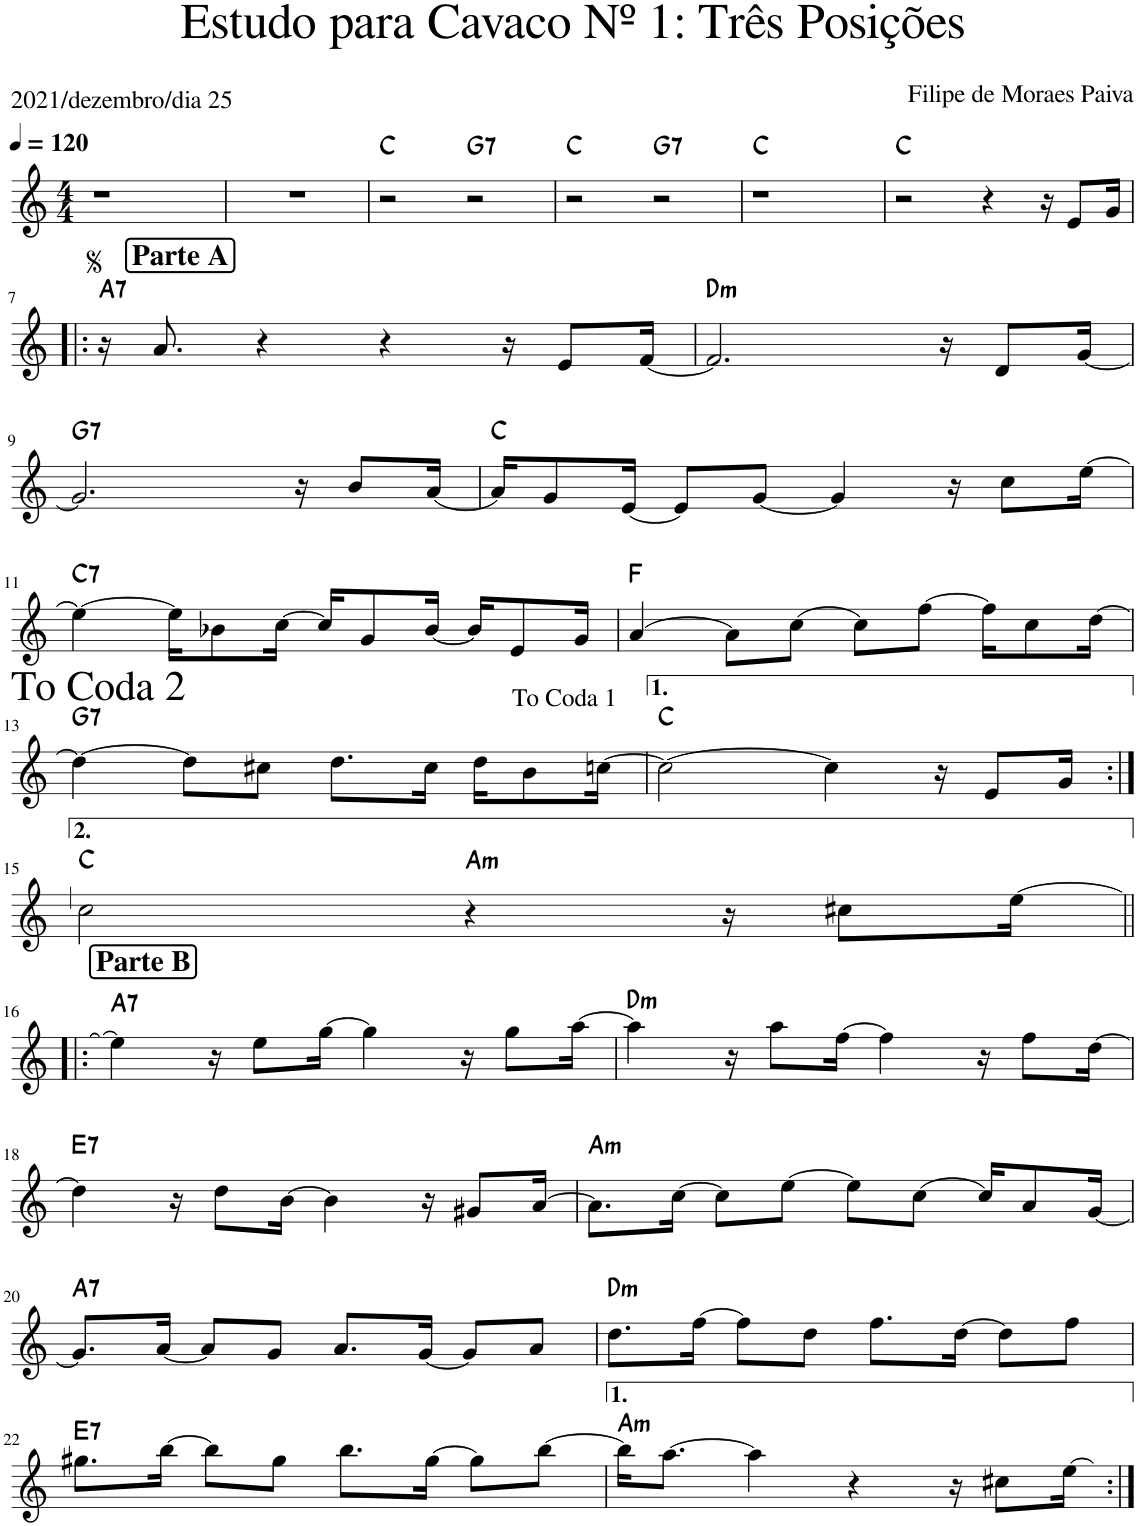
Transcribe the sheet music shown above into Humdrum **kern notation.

**kern	**kern	**dynam	**harte	**kern	**kern	**dynam	**harte	**kern	**harte	**kern	**harte
*part6	*part5	*part5	*part5	*part4	*part3	*part3	*part3	*part2	*part2	*part1	*part1
*staff6	*staff5	*staff5	*	*staff4	*staff3	*staff3	*	*staff2	*	*staff1	*
*I"Piano	*I"Piano	*	*	*I"P G	*I"P M	*	*	*I"PA2	*	*I"P A	*
*I'Pno.	*I'Pno.	*	*	*I'P G	*I'P M	*	*	*I'PA2	*	*I'P A	*
*stria5	*stria5	*	*	*stria5	*stria5	*	*	*stria5	*	*	*
*clefFv4	*clefGv2	*	*	*clefFv4	*clefGv2	*	*	*clefG2	*	*clefG2	*
*	*	*	*	*	*	*	*	*ITrd4c7	*	*	*
*k[]	*k[]	*	*	*k[]	*k[]	*	*	*k[]	*	*k[]	*
*M4/4	*M4/4	*	*	*M4/4	*M4/4	*	*	*M4/4	*	*M4/4	*
*MM120	*MM120	*	*	*MM120	*MM120	*	*	*MM120	*	*MM120	*
=1	=1	=1	=1	=1	=1	=1	=1	=1	=1	=1	=1
1r	1r	.	.	1r	1r	.	.	1r	.	1r	.
=2	=2	=2	=2	=2	=2	=2	=2	=2	=2	=2	=2
1r	1r	.	.	1r	1r	.	.	1r	.	1r	.
=3	=3	=3	=3	=3	=3	=3	=3	=3	=3	=3	=3
!	!	!LO:DY:b	!	!	!	!	!	!	!	!	!
4C	16r	p	C:maj	4C	1r	.	.	2r	C:maj	2r	C:maj
.	8g\ 8cc\ 8ee\L	.	.	.	.	.	.	.	.	.	.
.	[16g\ [16cc\ [16ee\Jk	.	.	.	.	.	.	.	.	.	.
8.CC/L	8g]\ 8cc]\ 8ee]\L	.	.	8.CC/L	.	.	.	.	.	.	.
.	[8g\ [8cc\ [8ee\J	.	.	.	.	.	.	.	.	.	.
16EE/Jk	.	.	.	16EE/Jk	.	.	.	.	.	.	.
!	!	!	!LO:H:kt=7	!	!	!	!	!	!LO:H:kt=7	!	!LO:H:kt=7
4GG	8g]\ 8cc]\ 8ee]\L	.	G:7	4GG	.	.	.	2r	G:7	2r	G:7
.	[8g\ [8b\ [8dd\ [8ff\J	.	.	.	.	.	.	.	.	.	.
8.GGG/L	16g]\ 16b]\ 16dd]\ 16ff]\KL	.	.	8.GGG/L	.	.	.	.	.	.	.
.	8.g\ 8.b\ 8.dd\ 8.ff\J	.	.	.	.	.	.	.	.	.	.
16BBB/Jk	.	.	.	16BBB/Jk	.	.	.	.	.	.	.
=4	=4	=4	=4	=4	=4	=4	=4	=4	=4	=4	=4
!	!	!LO:DY:b	!	!	!	!	!	!	!	!	!
4C	16r	p	C:maj	4C	1r	.	.	2r	C:maj	2r	C:maj
.	8g\ 8cc\ 8ee\L	.	.	.	.	.	.	.	.	.	.
.	[16g\ [16cc\ [16ee\Jk	.	.	.	.	.	.	.	.	.	.
8.CC/L	8g]\ 8cc]\ 8ee]\L	.	.	8.CC/L	.	.	.	.	.	.	.
.	[8g\ [8cc\ [8ee\J	.	.	.	.	.	.	.	.	.	.
16EE/Jk	.	.	.	16EE/Jk	.	.	.	.	.	.	.
!	!	!	!LO:H:kt=7	!	!	!	!	!	!LO:H:kt=7	!	!LO:H:kt=7
4GG	8g]\ 8cc]\ 8ee]\L	.	G:7	4GG	.	.	.	2r	G:7	2r	G:7
.	[8g\ [8b\ [8dd\ [8ff\J	.	.	.	.	.	.	.	.	.	.
8.GGG/L	16g]\ 16b]\ 16dd]\ 16ff]\KL	.	.	8.GGG/L	.	.	.	.	.	.	.
.	8.g\ 8.b\ 8.dd\ 8.ff\J	.	.	.	.	.	.	.	.	.	.
16BBB/Jk	.	.	.	16BBB/Jk	.	.	.	.	.	.	.
=5	=5	=5	=5	=5	=5	=5	=5	=5	=5	=5	=5
!	!	!LO:DY:b	!	!	!	!	!	!	!	!	!
4C	16r	p	C:maj	4C	1r	.	.	1r	C:maj	1r	C:maj
.	8g\ 8cc\ 8ee\L	.	.	.	.	.	.	.	.	.	.
.	[16g\ [16cc\ [16ee\Jk	.	.	.	.	.	.	.	.	.	.
8.CC/L	8g]\ 8cc]\ 8ee]\L	.	.	8.CC/L	.	.	.	.	.	.	.
.	[8g\ [8cc\ [8ee\J	.	.	.	.	.	.	.	.	.	.
16EE/Jk	.	.	.	16EE/Jk	.	.	.	.	.	.	.
4C	8g]\ 8cc]\ 8ee]\L	.	.	4C	.	.	.	.	.	.	.
.	[8g\ [8cc\ [8ee\J	.	.	.	.	.	.	.	.	.	.
8.CC/L	16g]\ 16cc]\ 16ee]\KL	.	.	8.CC/L	.	.	.	.	.	.	.
.	8.g\ 8.cc\ 8.ee\J	.	.	.	.	.	.	.	.	.	.
16EE/Jk	.	.	.	16EE/Jk	.	.	.	.	.	.	.
=6	=6	=6	=6	=6	=6	=6	=6	=6	=6	=6	=6
!	!	!LO:DY:b	!	!	!	!	!	!	!	!	!
4C	16r	p	C:maj	4C	1r	.	.	2r	C:maj	2r	C:maj
.	8g\ 8cc\ 8ee\L	.	.	.	.	.	.	.	.	.	.
.	[16g\ [16cc\ [16ee\Jk	.	.	.	.	.	.	.	.	.	.
8.CC/L	8g]\ 8cc]\ 8ee]\L	.	.	8.CC/L	.	.	.	.	.	.	.
.	[8g\ [8cc\ [8ee\J	.	.	.	.	.	.	.	.	.	.
16EE/Jk	.	.	.	16EE/Jk	.	.	.	.	.	.	.
4C	8g]\ 8cc]\ 8ee]\L	.	.	4C	.	.	.	4r	.	4r	.
.	[8g\ [8cc\ [8ee\J	.	.	.	.	.	.	.	.	.	.
8.CC/L	16g]\ 16cc]\ 16ee]\KL	.	.	8.CC/L	.	.	.	16r	.	16r	.
.	8.g\ 8.cc\ 8.ee\J	.	.	.	.	.	.	8e/L	.	8e/L	.
16EE/Jk	.	.	.	16EE/Jk	.	.	.	16g/Jk	.	16g/Jk	.
!!LO:LB:g=z
!!LO:REH:place=s1:a:B:cj:fs=14:t=Parte A
=7!|:	=7!|:	=7!|:	=7!|:	=7!|:	=7!|:	=7!|:	=7!|:	=7!|:	=7!|:	=7!|:	=7!|:
!	!	!	!	!	!	!LO:DY:b	!LO:H:kt=7	!	!LO:H:kt=7	!	!LO:H:kt=7
1r	1r	.	.	4AA	16r	p	A:7	16r	A:7	16r	A:7
.	.	.	.	.	8G\ 8A\ 8c#X\ 8e\L	.	.	8.a	.	8.a/	.
.	.	.	.	.	[16G\ [16A\ [16c#\ [16e\Jk	.	.	.	.	.	.
.	.	.	.	8.AAA/L	8G]\ 8A]\ 8c#]\ 8e]\L	.	.	4r	.	4r	.
.	.	.	.	.	[8G\ [8A\ [8c#\ [8e\J	.	.	.	.	.	.
.	.	.	.	16CC#X/Jk	.	.	.	.	.	.	.
.	.	.	.	4AA	8G]\ 8A]\ 8c#]\ 8e]\L	.	.	4r	.	4r	.
.	.	.	.	.	[8G\ [8A\ [8c#\ [8e\J	.	.	.	.	.	.
.	.	.	.	8.AAA/L	16G]\ 16A]\ 16c#]\ 16e]\KL	.	.	16r	.	16r	.
.	.	.	.	.	8.G\ 8.A\ 8.c#\ 8.e\J	.	.	8e/L	.	8e/L	.
.	.	.	.	16CC#/Jk	.	.	.	[16f/Jk	.	[16f/Jk	.
=8	=8	=8	=8	=8	=8	=8	=8	=8	=8	=8	=8
!	!	!	!	!	!	!LO:DY:b	!LO:H:kt=m	!	!LO:H:kt=m	!	!LO:H:kt=m
1r	1r	.	.	4D	16r	p	D:min	2.f]	D:min	2.f/]	D:min
.	.	.	.	.	8A\ 8d\ 8f\L	.	.	.	.	.	.
.	.	.	.	.	[16A\ [16d\ [16f\Jk	.	.	.	.	.	.
.	.	.	.	8.DD/L	8A]\ 8d]\ 8f]\L	.	.	.	.	.	.
.	.	.	.	.	[8A\ [8d\ [8f\J	.	.	.	.	.	.
.	.	.	.	16FF/Jk	.	.	.	.	.	.	.
.	.	.	.	4D	8A]\ 8d]\ 8f]\L	.	.	.	.	.	.
.	.	.	.	.	[8A\ [8d\ [8f\J	.	.	.	.	.	.
.	.	.	.	8.DD/L	16A]\ 16d]\ 16f]\KL	.	.	16r	.	16r	.
.	.	.	.	.	8.A\ 8.d\ 8.f\J	.	.	8d/L	.	8d/L	.
.	.	.	.	16FF/Jk	.	.	.	[16g/Jk	.	[16g/Jk	.
!!LO:LB:g=z
=9	=9	=9	=9	=9	=9	=9	=9	=9	=9	=9	=9
!	!	!	!	!	!	!LO:DY:b	!LO:H:kt=7	!	!LO:H:kt=7	!	!LO:H:kt=7
1r	1r	.	.	4GG	16r	p	G:7	2.g]	G:7	2.g/]	G:7
.	.	.	.	.	8G\ 8B\ 8d\ 8f\L	.	.	.	.	.	.
.	.	.	.	.	[16G\ [16B\ [16d\ [16f\Jk	.	.	.	.	.	.
.	.	.	.	8.GGG/L	8G]\ 8B]\ 8d]\ 8f]\L	.	.	.	.	.	.
.	.	.	.	.	[8G\ [8B\ [8d\ [8f\J	.	.	.	.	.	.
.	.	.	.	16BBB/Jk	.	.	.	.	.	.	.
.	.	.	.	4GG	8G]\ 8B]\ 8d]\ 8f]\L	.	.	.	.	.	.
.	.	.	.	.	[8G\ [8B\ [8d\ [8f\J	.	.	.	.	.	.
.	.	.	.	8.GGG/L	16G]\ 16B]\ 16d]\ 16f]\KL	.	.	16r	.	16r	.
.	.	.	.	.	8.G\ 8.B\ 8.d\ 8.f\J	.	.	8b/L	.	8b/L	.
.	.	.	.	16BBB/Jk	.	.	.	[16a/Jk	.	[16a/Jk	.
=10	=10	=10	=10	=10	=10	=10	=10	=10	=10	=10	=10
!	!	!	!	!	!	!LO:DY:b	!	!	!	!	!
1r	1r	.	.	4C	16r	p	C:maj	16a/KL]	C:maj	16a/KL]	C:maj
.	.	.	.	.	8G\ 8c\ 8e\L	.	.	8g/	.	8g/	.
.	.	.	.	.	[16G\ [16c\ [16e\Jk	.	.	[16e/Jk	.	[16e/Jk	.
.	.	.	.	8.CC/L	8G]\ 8c]\ 8e]\L	.	.	8e/L]	.	8e/L]	.
.	.	.	.	.	[8G\ [8c\ [8e\J	.	.	[8g/J	.	[8g/J	.
.	.	.	.	16EE/Jk	.	.	.	.	.	.	.
.	.	.	.	4C	8G]\ 8c]\ 8e]\L	.	.	4g]	.	4g/]	.
.	.	.	.	.	[8G\ [8c\ [8e\J	.	.	.	.	.	.
.	.	.	.	8.CC/L	16G]\ 16c]\ 16e]\KL	.	.	16r	.	16r	.
.	.	.	.	.	8.G\ 8.c\ 8.e\J	.	.	8cc\L	.	8cc\L	.
.	.	.	.	16EE/Jk	.	.	.	[16ee\Jk	.	[16ee\Jk	.
!!LO:LB:g=z
=11	=11	=11	=11	=11	=11	=11	=11	=11	=11	=11	=11
!	!	!	!	!	!	!LO:DY:b	!LO:H:kt=7	!	!LO:H:kt=7	!	!LO:H:kt=7
1r	1r	.	.	4C	16r	p	C:7	4ee_	C:7	4ee\_	C:7
.	.	.	.	.	8G\ 8B-X\ 8c\ 8e\L	.	.	.	.	.	.
.	.	.	.	.	[16G\ [16B-\ [16c\ [16e\Jk	.	.	.	.	.	.
.	.	.	.	8.CC/L	8G]\ 8B-]\ 8c]\ 8e]\L	.	.	16ee\KL]	.	16ee\KL]	.
.	.	.	.	.	.	.	.	8b-X\	.	8b-X\	.
.	.	.	.	.	[8G\ [8B-\ [8c\ [8e\J	.	.	.	.	.	.
.	.	.	.	16EE/Jk	.	.	.	[16cc\Jk	.	[16cc\Jk	.
.	.	.	.	4C	8G]\ 8B-]\ 8c]\ 8e]\L	.	.	16cc\KL]	.	16cc/KL]	.
.	.	.	.	.	.	.	.	8g\	.	8g/	.
.	.	.	.	.	[8G\ [8B-\ [8c\ [8e\J	.	.	.	.	.	.
.	.	.	.	.	.	.	.	[16b-\Jk	.	[16b-/Jk	.
.	.	.	.	8.CC/L	16G]\ 16B-]\ 16c]\ 16e]\KL	.	.	16b-/KL]	.	16b-/KL]	.
.	.	.	.	.	8.G\ 8.B-\ 8.c\ 8.e\J	.	.	8e/	.	8e/	.
.	.	.	.	16EE/Jk	.	.	.	16g/Jk	.	16g/Jk	.
=12	=12	=12	=12	=12	=12	=12	=12	=12	=12	=12	=12
!	!	!	!	!	!	!LO:DY:b	!	!	!	!	!
1r	1r	.	.	4FF	16r	p	F:maj	[4a	F:maj	[4a/	F:maj
.	.	.	.	.	8F/ 8A/ 8c/L	.	.	.	.	.	.
.	.	.	.	.	[16F/ [16A/ [16c/Jk	.	.	.	.	.	.
.	.	.	.	8.FFF/L	8F]/ 8A]/ 8c]/L	.	.	8a\L]	.	8a\L]	.
.	.	.	.	.	[8F/ [8A/ [8c/J	.	.	[8cc\J	.	[8cc\J	.
.	.	.	.	16AAA/Jk	.	.	.	.	.	.	.
.	.	.	.	4FF	8F]/ 8A]/ 8c]/L	.	.	8cc\L]	.	8cc\L]	.
.	.	.	.	.	[8F/ [8A/ [8c/J	.	.	[8ff\J	.	[8ff\J	.
.	.	.	.	8.FFF/L	16F]/ 16A]/ 16c]/KL	.	.	16ff\KL]	.	16ff\KL]	.
.	.	.	.	.	8.F/ 8.A/ 8.c/J	.	.	8cc\	.	8cc\	.
.	.	.	.	16AAA/Jk	.	.	.	[16dd\Jk	.	[16dd\Jk	.
!!LO:LB:g=z
=13	=13	=13	=13	=13	=13	=13	=13	=13	=13	=13	=13
!	!	!	!	!	!	!LO:DY:b	!LO:H:kt=7	!	!LO:H:kt=7	!	!LO:H:kt=7
1r	1r	.	.	4GG	16r	p	G:7	4dd_	G:7	4dd\_	G:7
.	.	.	.	.	8G\ 8B\ 8d\ 8f\L	.	.	.	.	.	.
.	.	.	.	.	[16G\ [16B\ [16d\ [16f\Jk	.	.	.	.	.	.
.	.	.	.	8.GGG/L	8G]\ 8B]\ 8d]\ 8f]\L	.	.	8dd\L]	.	8dd\L]	.
.	.	.	.	.	[8G\ [8B\ [8d\ [8f\J	.	.	8cc#X\J	.	8cc#X\J	.
.	.	.	.	16BBB/Jk	.	.	.	.	.	.	.
.	.	.	.	4GG	8G]\ 8B]\ 8d]\ 8f]\L	.	.	8.dd\L	.	8.dd\L	.
.	.	.	.	.	[8G\ [8B\ [8d\ [8f\J	.	.	.	.	.	.
.	.	.	.	.	.	.	.	16cc#\Jk	.	16cc#\Jk	.
.	.	.	.	8.GGG/L	16G]\ 16B]\ 16d]\ 16f]\KL	.	.	16dd\KL	.	16dd\KL	.
.	.	.	.	.	8.G\ 8.B\ 8.d\ 8.f\J	.	.	8b\	.	8b\	.
.	.	.	.	16BBB/Jk	.	.	.	[16ccn\Jk	.	[16ccn\Jk	.
!	!	!	!	!	!	!	!	!	!	!LO:TX:a:t=To Coda 1	!
=14	=14	=14	=14	=14	=14	=14	=14	=14	=14	=14	=14
!	!	!	!	!	!	!LO:DY:b	!	!	!	!	!
1r	1r	.	.	4C	16r	p	C:maj	2cc_	C:maj	2cc\_	C:maj
.	.	.	.	.	8G\ 8c\ 8e\L	.	.	.	.	.	.
.	.	.	.	.	[16G\ [16c\ [16e\Jk	.	.	.	.	.	.
.	.	.	.	8.CC/L	8G]\ 8c]\ 8e]\L	.	.	.	.	.	.
.	.	.	.	.	[8G\ [8c\ [8e\J	.	.	.	.	.	.
.	.	.	.	16EE/Jk	.	.	.	.	.	.	.
.	.	.	.	4C	8G]\ 8c]\ 8e]\L	.	.	4cc]	.	4cc\]	.
.	.	.	.	.	[8G\ [8c\ [8e\J	.	.	.	.	.	.
.	.	.	.	8.CC/L	16G]\ 16c]\ 16e]\KL	.	.	16r	.	16r	.
.	.	.	.	.	8.G\ 8.c\ 8.e\J	.	.	8e/L	.	8e/L	.
.	.	.	.	16EE/Jk	.	.	.	16g/Jk	.	16g/Jk	.
!!LO:LB:g=z
=15:|!	=15:|!	=15:|!	=15:|!	=15:|!	=15:|!	=15:|!	=15:|!	=15:|!	=15:|!	=15:|!	=15:|!
.	.	.	.	.	.	.	.	[4qcc	.	[4qcc/	.
!	!	!	!	!	!	!LO:DY:b	!	!	!	!	!
1r	1r	.	.	4C	16r	p	C:maj	2cc]	C:maj	2cc\]	C:maj
.	.	.	.	.	8G\ 8c\ 8e\L	.	.	.	.	.	.
.	.	.	.	.	[16G\ [16c\ [16e\Jk	.	.	.	.	.	.
.	.	.	.	8.CC/L	8G]\ 8c]\ 8e]\L	.	.	.	.	.	.
.	.	.	.	.	[8G\ [8c\ [8e\J	.	.	.	.	.	.
.	.	.	.	16EE/Jk	.	.	.	.	.	.	.
!	!	!	!	!	!	!	!LO:H:kt=m	!	!LO:H:kt=m	!	!LO:H:kt=m
.	.	.	.	4AA	8G]\ 8c]\ 8e]\L	.	A:min	4a	A:min	4r	A:min
.	.	.	.	.	[8A\ [8c\ [8e\J	.	.	.	.	.	.
.	.	.	.	8.AAA/L	16A]\ 16c]\ 16e]\KL	.	.	16r	.	16r	.
.	.	.	.	.	8.A\ 8.c\ 8.e\J	.	.	8cc#X\L	.	8cc#X\L	.
.	.	.	.	16CC/Jk	.	.	.	[16ee\Jk	.	[16ee\Jk	.
!!LO:LB:g=z
!!LO:REH:place=s1:a:B:cj:fs=14:t=Parte B
=16!|:	=16!|:	=16!|:	=16!|:	=16!|:	=16!|:	=16!|:	=16!|:	=16!|:	=16!|:	=16!|:	=16!|:
.	.	.	.	.	.	.	.	qee_	.	qee_	.
!	!	!	!	!	!	!LO:DY:b	!LO:H:kt=7	!	!LO:H:kt=7	!	!LO:H:kt=7
1r	1r	.	.	4AA	16r	p	A:7	4ee]	A:7	4ee\]	A:7
.	.	.	.	.	8G\ 8A\ 8c#X\ 8e\L	.	.	.	.	.	.
.	.	.	.	.	[16G\ [16A\ [16c#\ [16e\Jk	.	.	.	.	.	.
.	.	.	.	8.AAA/L	8G]\ 8A]\ 8c#]\ 8e]\L	.	.	16r	.	16r	.
.	.	.	.	.	.	.	.	8ee\L	.	8ee\L	.
.	.	.	.	.	[8G\ [8A\ [8c#\ [8e\J	.	.	.	.	.	.
.	.	.	.	16CC#X/Jk	.	.	.	[16gg\Jk	.	[16gg\Jk	.
.	.	.	.	4AA	8G]\ 8A]\ 8c#]\ 8e]\L	.	.	4gg]	.	4gg\]	.
.	.	.	.	.	[8G\ [8A\ [8c#\ [8e\J	.	.	.	.	.	.
.	.	.	.	8.AAA/L	16G]\ 16A]\ 16c#]\ 16e]\KL	.	.	16r	.	16r	.
.	.	.	.	.	8.G\ 8.A\ 8.c#\ 8.e\J	.	.	8gg\L	.	8gg\L	.
.	.	.	.	16CC#/Jk	.	.	.	[16aa\Jk	.	[16aa\Jk	.
=17	=17	=17	=17	=17	=17	=17	=17	=17	=17	=17	=17
!	!	!	!	!	!	!LO:DY:b	!LO:H:kt=m	!	!LO:H:kt=m	!	!LO:H:kt=m
1r	1r	.	.	4D	16r	p	D:min	4aa]	D:min	4aa\]	D:min
.	.	.	.	.	8A\ 8d\ 8f\L	.	.	.	.	.	.
.	.	.	.	.	[16A\ [16d\ [16f\Jk	.	.	.	.	.	.
.	.	.	.	8.DD/L	8A]\ 8d]\ 8f]\L	.	.	16r	.	16r	.
.	.	.	.	.	.	.	.	8aa\L	.	8aa\L	.
.	.	.	.	.	[8A\ [8d\ [8f\J	.	.	.	.	.	.
.	.	.	.	16FF/Jk	.	.	.	[16ff\Jk	.	[16ff\Jk	.
.	.	.	.	4D	8A]\ 8d]\ 8f]\L	.	.	4ff]	.	4ff\]	.
.	.	.	.	.	[8A\ [8d\ [8f\J	.	.	.	.	.	.
.	.	.	.	8.DD/L	16A]\ 16d]\ 16f]\KL	.	.	16r	.	16r	.
.	.	.	.	.	8.A\ 8.d\ 8.f\J	.	.	8ff\L	.	8ff\L	.
.	.	.	.	16FF/Jk	.	.	.	[16dd\Jk	.	[16dd\Jk	.
!!LO:LB:g=z
=18	=18	=18	=18	=18	=18	=18	=18	=18	=18	=18	=18
!	!	!	!	!	!	!LO:DY:b	!LO:H:kt=7	!	!LO:H:kt=7	!	!LO:H:kt=7
1r	1r	.	.	4E	16r	p	E:7	4dd]	E:7	4dd\]	E:7
.	.	.	.	.	8G#X\ 8B\ 8d\ 8e\L	.	.	.	.	.	.
.	.	.	.	.	[16G#\ [16B\ [16d\ [16e\Jk	.	.	.	.	.	.
.	.	.	.	8.EE/L	8G#]\ 8B]\ 8d]\ 8e]\L	.	.	16r	.	16r	.
.	.	.	.	.	.	.	.	8dd\L	.	8dd\L	.
.	.	.	.	.	[8G#\ [8B\ [8d\ [8e\J	.	.	.	.	.	.
.	.	.	.	16GG#X/Jk	.	.	.	[16b\Jk	.	[16b\Jk	.
.	.	.	.	4E	8G#]\ 8B]\ 8d]\ 8e]\L	.	.	4b]	.	4b\]	.
.	.	.	.	.	[8G#\ [8B\ [8d\ [8e\J	.	.	.	.	.	.
.	.	.	.	8.EE/L	16G#]\ 16B]\ 16d]\ 16e]\KL	.	.	16r	.	16r	.
.	.	.	.	.	8.G#\ 8.B\ 8.d\ 8.e\J	.	.	8g#X/L	.	8g#X/L	.
.	.	.	.	16GG#/Jk	.	.	.	[16a/Jk	.	[16a/Jk	.
=19	=19	=19	=19	=19	=19	=19	=19	=19	=19	=19	=19
!	!	!	!	!	!	!LO:DY:b	!LO:H:kt=m	!	!LO:H:kt=m	!	!LO:H:kt=m
1r	1r	.	.	4AA	16r	p	A:min	8.a\L]	A:min	8.a\L]	A:min
.	.	.	.	.	8A\ 8c\ 8e\L	.	.	.	.	.	.
.	.	.	.	.	[16A\ [16c\ [16e\Jk	.	.	[16cc\Jk	.	[16cc\Jk	.
.	.	.	.	8.AAA/L	8A]\ 8c]\ 8e]\L	.	.	8cc\L]	.	8cc\L]	.
.	.	.	.	.	[8A\ [8c\ [8e\J	.	.	[8ee\J	.	[8ee\J	.
.	.	.	.	16CC/Jk	.	.	.	.	.	.	.
.	.	.	.	4AA	8A]\ 8c]\ 8e]\L	.	.	8ee\L]	.	8ee\L]	.
.	.	.	.	.	[8A\ [8c\ [8e\J	.	.	[8cc\J	.	[8cc\J	.
.	.	.	.	8.AAA/L	16A]\ 16c]\ 16e]\KL	.	.	16cc/KL]	.	16cc/KL]	.
.	.	.	.	.	8.A\ 8.c\ 8.e\J	.	.	8a/	.	8a/	.
.	.	.	.	16CC/Jk	.	.	.	[16g/Jk	.	[16g/Jk	.
!!LO:LB:g=z
=20	=20	=20	=20	=20	=20	=20	=20	=20	=20	=20	=20
!	!	!	!	!	!	!LO:DY:b	!LO:H:kt=7	!	!LO:H:kt=7	!	!LO:H:kt=7
1r	1r	.	.	4AA	16r	p	A:7	8.g/L]	A:7	8.g/L]	A:7
.	.	.	.	.	8G\ 8A\ 8c#X\ 8e\L	.	.	.	.	.	.
.	.	.	.	.	[16G\ [16A\ [16c#\ [16e\Jk	.	.	[16a/Jk	.	[16a/Jk	.
.	.	.	.	8.AAA/L	8G]\ 8A]\ 8c#]\ 8e]\L	.	.	8a/L]	.	8a/L]	.
.	.	.	.	.	[8G\ [8A\ [8c#\ [8e\J	.	.	8g/J	.	8g/J	.
.	.	.	.	16CC#X/Jk	.	.	.	.	.	.	.
.	.	.	.	4AA	8G]\ 8A]\ 8c#]\ 8e]\L	.	.	8.a/L	.	8.a/L	.
.	.	.	.	.	[8G\ [8A\ [8c#\ [8e\J	.	.	.	.	.	.
.	.	.	.	.	.	.	.	[16g/Jk	.	[16g/Jk	.
.	.	.	.	8.AAA/L	16G]\ 16A]\ 16c#]\ 16e]\KL	.	.	8g/L]	.	8g/L]	.
.	.	.	.	.	8.G\ 8.A\ 8.c#\ 8.e\J	.	.	.	.	.	.
.	.	.	.	.	.	.	.	8a/J	.	8a/J	.
.	.	.	.	16CC#/Jk	.	.	.	.	.	.	.
=21	=21	=21	=21	=21	=21	=21	=21	=21	=21	=21	=21
!	!	!	!	!	!	!LO:DY:b	!LO:H:kt=m	!	!LO:H:kt=m	!	!LO:H:kt=m
1r	1r	.	.	4D	16r	p	D:min	8.dd\L	D:min	8.dd\L	D:min
.	.	.	.	.	8A\ 8d\ 8f\L	.	.	.	.	.	.
.	.	.	.	.	[16A\ [16d\ [16f\Jk	.	.	[16ff\Jk	.	[16ff\Jk	.
.	.	.	.	8.DD/L	8A]\ 8d]\ 8f]\L	.	.	8ff\L]	.	8ff\L]	.
.	.	.	.	.	[8A\ [8d\ [8f\J	.	.	8dd\J	.	8dd\J	.
.	.	.	.	16FF/Jk	.	.	.	.	.	.	.
.	.	.	.	4D	8A]\ 8d]\ 8f]\L	.	.	8.ff\L	.	8.ff\L	.
.	.	.	.	.	[8A\ [8d\ [8f\J	.	.	.	.	.	.
.	.	.	.	.	.	.	.	[16dd\Jk	.	[16dd\Jk	.
.	.	.	.	8.DD/L	16A]\ 16d]\ 16f]\KL	.	.	8dd\L]	.	8dd\L]	.
.	.	.	.	.	8.A\ 8.d\ 8.f\J	.	.	.	.	.	.
.	.	.	.	.	.	.	.	8ff\J	.	8ff\J	.
.	.	.	.	16FF/Jk	.	.	.	.	.	.	.
!!LO:LB:g=z
=22	=22	=22	=22	=22	=22	=22	=22	=22	=22	=22	=22
!	!	!	!	!	!	!LO:DY:b	!LO:H:kt=7	!	!LO:H:kt=7	!	!LO:H:kt=7
1r	1r	.	.	4E	16r	p	E:7	8.gg#X\L	E:7	8.gg#X\L	E:7
.	.	.	.	.	8G#X\ 8B\ 8d\ 8e\L	.	.	.	.	.	.
.	.	.	.	.	[16G#\ [16B\ [16d\ [16e\Jk	.	.	[16bb\Jk	.	[16bb\Jk	.
.	.	.	.	8.EE/L	8G#]\ 8B]\ 8d]\ 8e]\L	.	.	8bb\L]	.	8bb\L]	.
.	.	.	.	.	[8G#\ [8B\ [8d\ [8e\J	.	.	8gg#\J	.	8gg#\J	.
.	.	.	.	16GG#X/Jk	.	.	.	.	.	.	.
.	.	.	.	4E	8G#]\ 8B]\ 8d]\ 8e]\L	.	.	8.bb\L	.	8.bb\L	.
.	.	.	.	.	[8G#\ [8B\ [8d\ [8e\J	.	.	.	.	.	.
.	.	.	.	.	.	.	.	[16gg#\Jk	.	[16gg#\Jk	.
.	.	.	.	8.EE/L	16G#]\ 16B]\ 16d]\ 16e]\KL	.	.	8gg#\L]	.	8gg#\L]	.
.	.	.	.	.	8.G#\ 8.B\ 8.d\ 8.e\J	.	.	.	.	.	.
.	.	.	.	.	.	.	.	[8bb\J	.	[8bb\J	.
.	.	.	.	16GG#/Jk	.	.	.	.	.	.	.
=23	=23	=23	=23	=23	=23	=23	=23	=23	=23	=23	=23
!	!	!	!	!	!	!LO:DY:b	!LO:H:kt=m	!	!LO:H:kt=m	!	!LO:H:kt=m
1r	1r	.	.	4AA	16r	p	A:min	16bb\KL]	A:min	16bb\KL]	A:min
.	.	.	.	.	8A\ 8c\ 8e\L	.	.	[8.aa\J	.	[8.aa\J	.
.	.	.	.	.	[16A\ [16c\ [16e\Jk	.	.	.	.	.	.
.	.	.	.	8.AAA/L	8A]\ 8c]\ 8e]\L	.	.	4aa]	.	4aa\]	.
.	.	.	.	.	[8A\ [8c\ [8e\J	.	.	.	.	.	.
.	.	.	.	16CC/Jk	.	.	.	.	.	.	.
.	.	.	.	4AA	8A]\ 8c]\ 8e]\L	.	.	4r	.	4r	.
.	.	.	.	.	[8A\ [8c\ [8e\J	.	.	.	.	.	.
.	.	.	.	8.AAA/L	16A]\ 16c]\ 16e]\KL	.	.	16r	.	16r	.
.	.	.	.	.	8.A\ 8.c\ 8.e\J	.	.	8cc#X\L	.	8cc#X\L	.
.	.	.	.	16CC/Jk	.	.	.	[16ee\Jk	.	[16ee\Jk	.
.	.	.	.	.	.	.	.	qee]	.	qee]	.
=:|!	=:|!	=:|!	=:|!	=:|!	=:|!	=:|!	=:|!	=:|!	=:|!	=:|!	=:|!
*-	*-	*-	*-	*-	*-	*-	*-	*-	*-	*-	*-
